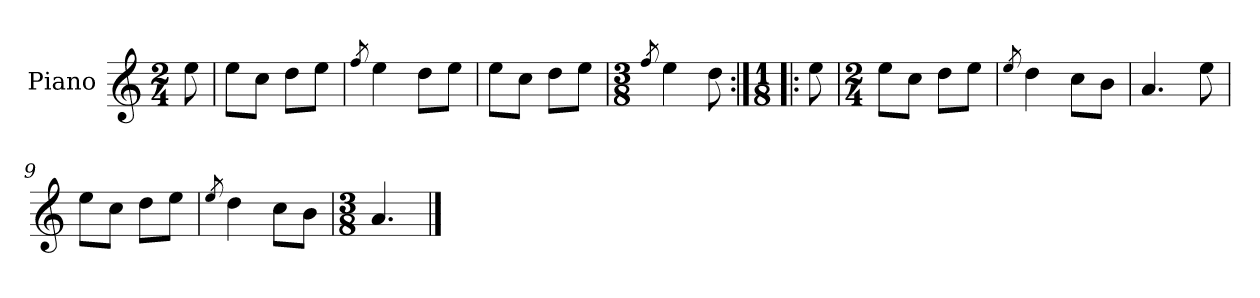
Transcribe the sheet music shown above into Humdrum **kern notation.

**kern
*part1
*staff1
*I"Piano
*I'Pno.
*clefG2
*k[]
*M2/4
=
8ee\
=1
8ee\L
8cc\J
8dd\L
8ee\J
=2
8qff/
4ee\
8dd\L
8ee\J
=3
8ee\L
8cc\J
8dd\L
8ee\J
=4
*M3/8
8qff/
4ee\
8dd\
=5:|!|:
*M1/8
8ee\
=6
*M2/4
8ee\L
8cc\J
8dd\L
8ee\J
=7
8qee/
4dd\
8cc\L
8b\J
=8
4.a/
8ee\
=9
8ee\L
8cc\J
8dd\L
8ee\J
!!LO:LB:g=z
=10
8qee/
4dd\
8cc\L
8b\J
=11
*M3/8
4.a/
==
*-
